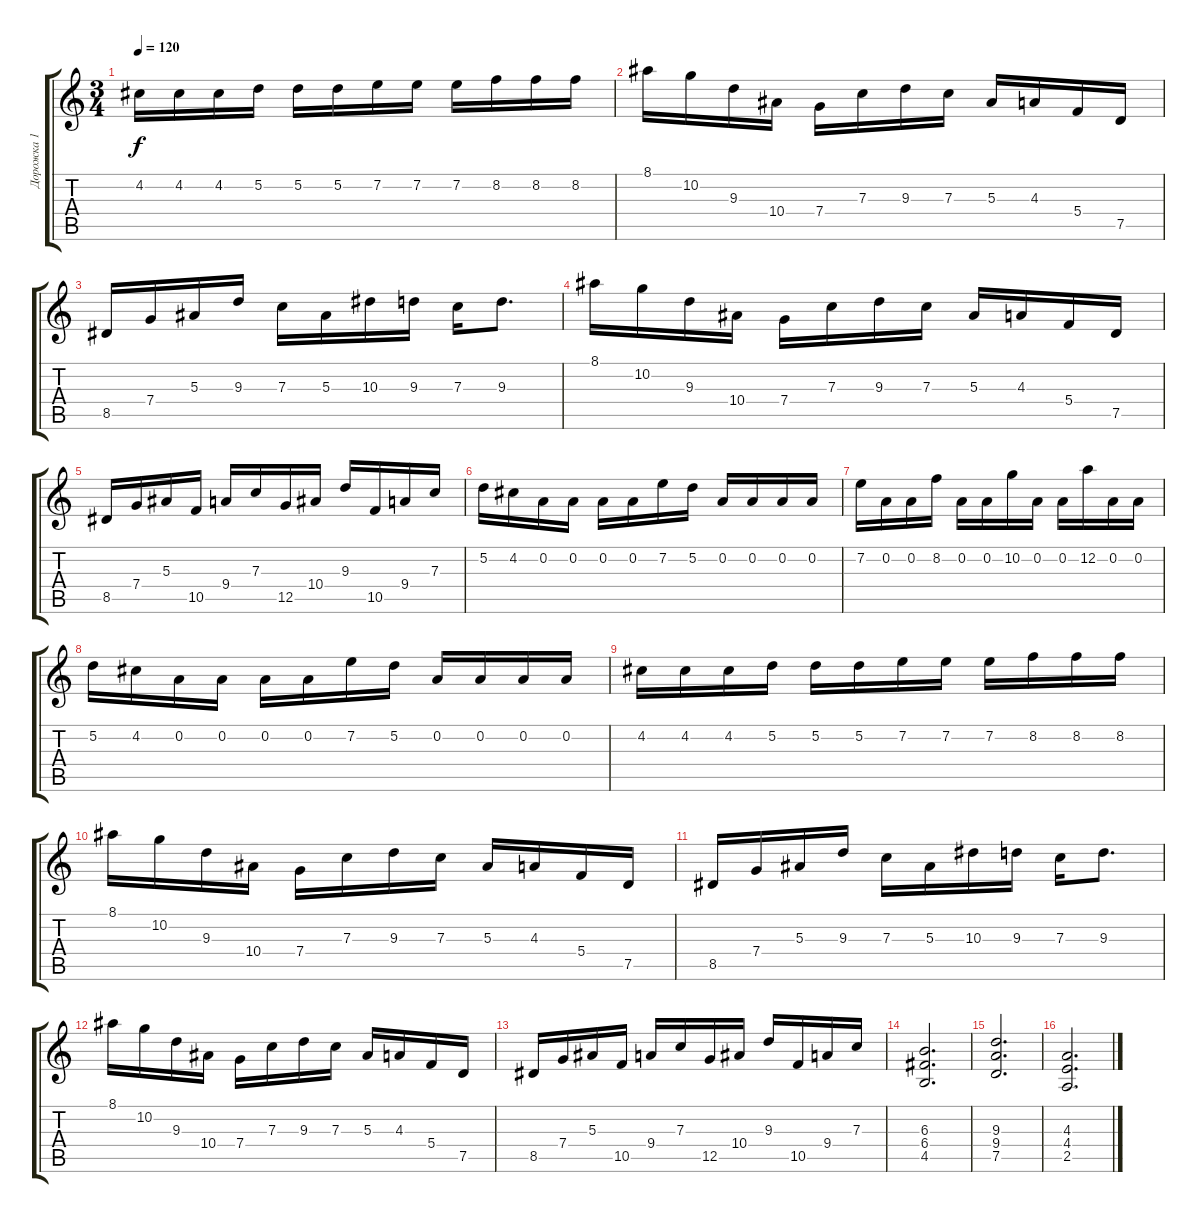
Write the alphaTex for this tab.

\track ("Дорожка 1" "Дорожка 1") {instrument distortionguitar}
\staff {score tabs}
\tuning (D4 A3 F3 C3 G2 D2) {hide}
\ts (3 4)
\tempo 120
\clef g2
\ks c
4.2.16{dy f} 4.2.16 4.2.16 5.2.16 5.2.16 5.2.16 7.2.16 7.2.16 7.2.16 8.2.16 8.2.16 8.2.16 |
8.1.16 10.2.16 9.3.16 10.4.16 7.4.16 7.3.16 9.3.16 7.3.16 5.3.16 4.3.16 5.4.16 7.5.16 |
8.5.16 7.4.16 5.3.16 9.3.16 7.3.16 5.3.16 10.3.16 9.3.16 7.3.16 9.3.8{d} |
8.1.16 10.2.16 9.3.16 10.4.16 7.4.16 7.3.16 9.3.16 7.3.16 5.3.16 4.3.16 5.4.16 7.5.16 |
8.5.16 7.4.16 5.3.16 10.5.16 9.4.16 7.3.16 12.5.16 10.4.16 9.3.16 10.5.16 9.4.16 7.3.16 |
5.2.16 4.2.16 0.2.16 0.2.16 0.2.16 0.2.16 7.2.16 5.2.16 0.2.16 0.2.16 0.2.16 0.2.16 |
7.2.16 0.2.16 0.2.16 8.2.16 0.2.16 0.2.16 10.2.16 0.2.16 0.2.16 12.2.16 0.2.16 0.2.16 |
5.2.16 4.2.16 0.2.16 0.2.16 0.2.16 0.2.16 7.2.16 5.2.16 0.2.16 0.2.16 0.2.16 0.2.16 |
4.2.16 4.2.16 4.2.16 5.2.16 5.2.16 5.2.16 7.2.16 7.2.16 7.2.16 8.2.16 8.2.16 8.2.16 |
8.1.16 10.2.16 9.3.16 10.4.16 7.4.16 7.3.16 9.3.16 7.3.16 5.3.16 4.3.16 5.4.16 7.5.16 |
8.5.16 7.4.16 5.3.16 9.3.16 7.3.16 5.3.16 10.3.16 9.3.16 7.3.16 9.3.8{d} |
8.1.16 10.2.16 9.3.16 10.4.16 7.4.16 7.3.16 9.3.16 7.3.16 5.3.16 4.3.16 5.4.16 7.5.16 |
8.5.16 7.4.16 5.3.16 10.5.16 9.4.16 7.3.16 12.5.16 10.4.16 9.3.16 10.5.16 9.4.16 7.3.16 |
(6.3 6.4 4.5).2{d} |
(9.3 9.4 7.5).2{d} |
(4.3 4.4 2.5).2{d}
